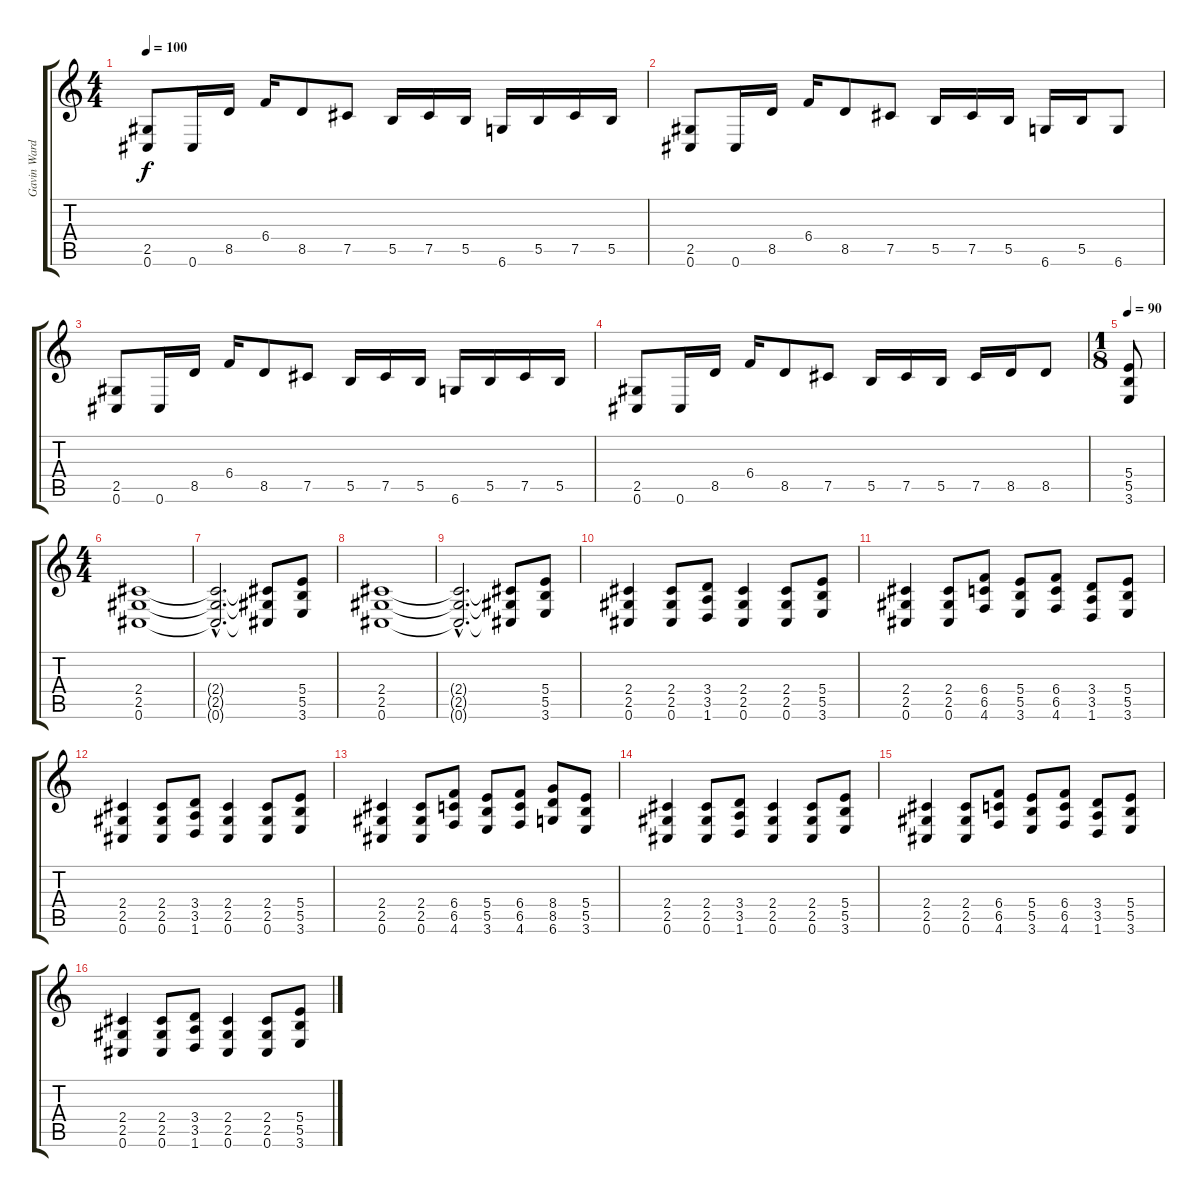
\track ("Gavin Ward" "Gavin Ward") {instrument distortionguitar}
\staff {score tabs}
\tuning (Db4 Ab3 E3 B2 Gb2 Db2) {hide}
\ts (4 4)
\tempo 100
\clef g2
\ks c
(2.5 0.6).8{dy f} 0.6.16 8.5.16 6.4.16 8.5.8 7.5.8 5.5.16 7.5.16 5.5.16 6.6.16 5.5.16 7.5.16 5.5.16 |
(2.5 0.6).8 0.6.16 8.5.16 6.4.16 8.5.8 7.5.8 5.5.16 7.5.16 5.5.16 6.6.16 5.5.16 6.6.8 |
(2.5 0.6).8 0.6.16 8.5.16 6.4.16 8.5.8 7.5.8 5.5.16 7.5.16 5.5.16 6.6.16 5.5.16 7.5.16 5.5.16 |
(2.5 0.6).8 0.6.16 8.5.16 6.4.16 8.5.8 7.5.8 5.5.16 7.5.16 5.5.16 7.5.16 8.5.16 8.5.8 |
\ts (1 8)
\tempo 90
(5.4 5.5 3.6).8 |
\ts (4 4)
(2.4 2.5 0.6).1 |
(2.4{hac t} 2.5{hac t} 0.6{hac t}).2{d} (2.4{t} 2.5{t} 0.6{t}).8 (5.4 5.5 3.6).8 |
(2.4 2.5 0.6).1 |
(2.4{hac t} 2.5{hac t} 0.6{hac t}).2{d} (2.4{t} 2.5{t} 0.6{t}).8 (5.4 5.5 3.6).8 |
(2.4 2.5 0.6).4 (2.4 2.5 0.6).8 (3.4 3.5 1.6).8 (2.4 2.5 0.6).4 (2.4 2.5 0.6).8 (5.4 5.5 3.6).8 |
(2.4 2.5 0.6).4 (2.4 2.5 0.6).8 (6.4 6.5 4.6).8 (5.4 5.5 3.6).8 (6.4 6.5 4.6).8 (3.4 3.5 1.6).8 (5.4 5.5 3.6).8 |
(2.4 2.5 0.6).4 (2.4 2.5 0.6).8 (3.4 3.5 1.6).8 (2.4 2.5 0.6).4 (2.4 2.5 0.6).8 (5.4 5.5 3.6).8 |
(2.4 2.5 0.6).4 (2.4 2.5 0.6).8 (6.4 6.5 4.6).8 (5.4 5.5 3.6).8 (6.4 6.5 4.6).8 (8.4 8.5 6.6).8 (5.4 5.5 3.6).8 |
(2.4 2.5 0.6).4 (2.4 2.5 0.6).8 (3.4 3.5 1.6).8 (2.4 2.5 0.6).4 (2.4 2.5 0.6).8 (5.4 5.5 3.6).8 |
(2.4 2.5 0.6).4 (2.4 2.5 0.6).8 (6.4 6.5 4.6).8 (5.4 5.5 3.6).8 (6.4 6.5 4.6).8 (3.4 3.5 1.6).8 (5.4 5.5 3.6).8 |
(2.4 2.5 0.6).4 (2.4 2.5 0.6).8 (3.4 3.5 1.6).8 (2.4 2.5 0.6).4 (2.4 2.5 0.6).8 (5.4 5.5 3.6).8
